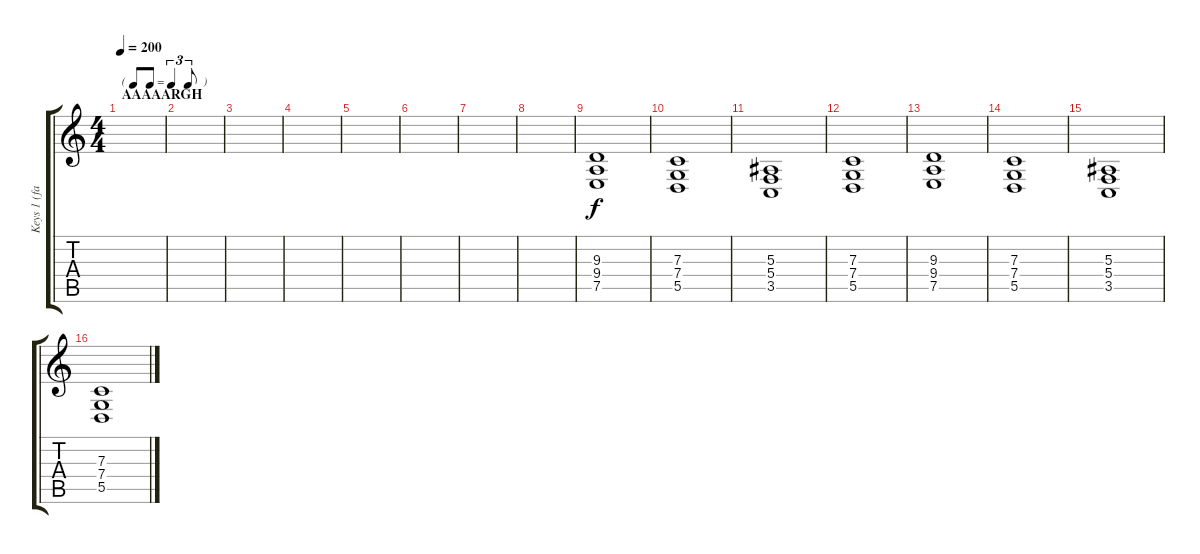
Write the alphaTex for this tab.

\track ("Keys 1 (faggot 1)" "Keys 1 (fa") {instrument stringensemble1}
\staff {score tabs}
\tuning (F4 C4 F3 C3 A2 F2) {hide}
\ts (4 4)
\tf triplet8th
\section ("" "AAAAARGH")
\tempo 200
\clef g2
\ks c
|
|
|
|
|
|
|
|
(9.3 9.4 7.5).1 |
(7.3 7.4 5.5).1 |
(5.3 5.4 3.5).1 |
(7.3 7.4 5.5).1 |
(9.3 9.4 7.5).1 |
(7.3 7.4 5.5).1 |
(5.3 5.4 3.5).1 |
(7.3 7.4 5.5).1
